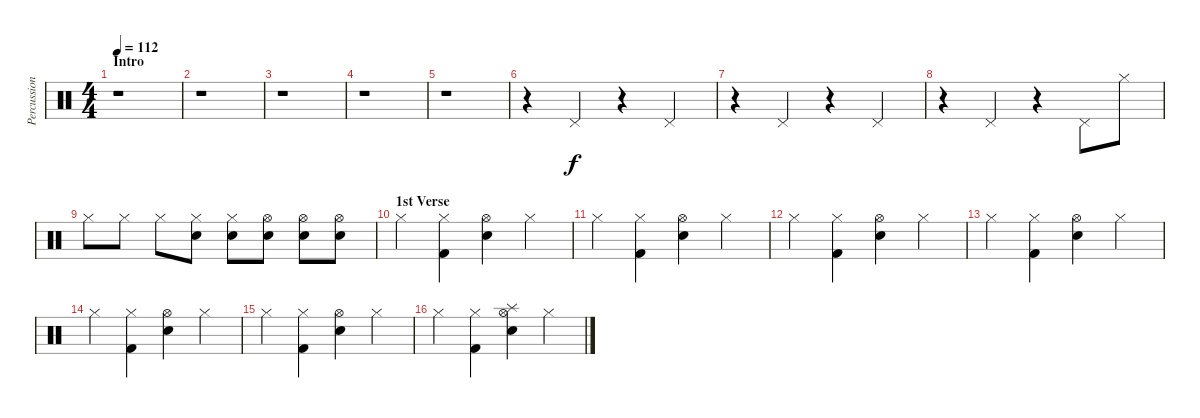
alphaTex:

\track ("Percussion" "Percussion") {instrument percussion}
\staff {score}
\articulation defaults
\ts (4 4)
\section ("" "Intro")
\tempo 112
\clef neutral
\ks c
r.1{dy f} |
r.1 |
r.1 |
r.1 |
r.1 |
r.4 "Pedal Hi-Hat (hit)".4 r.4 "Pedal Hi-Hat (hit)".4 |
r.4 "Pedal Hi-Hat (hit)".4 r.4 "Pedal Hi-Hat (hit)".4 |
r.4 "Pedal Hi-Hat (hit)".4 r.4 "Pedal Hi-Hat (hit)".8 "Hi-Hat (closed)".8 |
"Hi-Hat (closed)".8 "Hi-Hat (closed)".8 "Hi-Hat (closed)".8 ("Snare (hit) 2" "Hi-Hat (closed)").8 ("Snare (hit) 2" "Hi-Hat (closed)").8 ("Snare (hit) 2" "Hi-Hat (open)").8 ("Snare (hit) 2" "Hi-Hat (open)").8 ("Snare (hit) 2" "Hi-Hat (open)").8 |
\section ("" "1st Verse")
"Hi-Hat (closed)".4 ("Hi-Hat (closed)" "Kick (hit) 2").4 ("Snare (hit) 2" "Hi-Hat (open)").4 "Hi-Hat (closed)".4 |
"Hi-Hat (closed)".4 ("Hi-Hat (closed)" "Kick (hit) 2").4 ("Snare (hit) 2" "Hi-Hat (open)").4 "Hi-Hat (closed)".4 |
"Hi-Hat (closed)".4 ("Hi-Hat (closed)" "Kick (hit) 2").4 ("Snare (hit) 2" "Hi-Hat (open)").4 "Hi-Hat (closed)".4 |
"Hi-Hat (closed)".4 ("Hi-Hat (closed)" "Kick (hit) 2").4 ("Snare (hit) 2" "Hi-Hat (open)").4 "Hi-Hat (closed)".4 |
"Hi-Hat (closed)".4 ("Hi-Hat (closed)" "Kick (hit) 2").4 ("Snare (hit) 2" "Hi-Hat (open)").4 "Hi-Hat (closed)".4 |
"Hi-Hat (closed)".4 ("Hi-Hat (closed)" "Kick (hit) 2").4 ("Snare (hit) 2" "Hi-Hat (open)").4 "Hi-Hat (closed)".4 |
"Hi-Hat (closed)".4 ("Hi-Hat (closed)" "Kick (hit) 2").4 ("Splash (hit)" "Snare (hit) 2" "Hi-Hat (open)").4 "Hi-Hat (closed)".4
